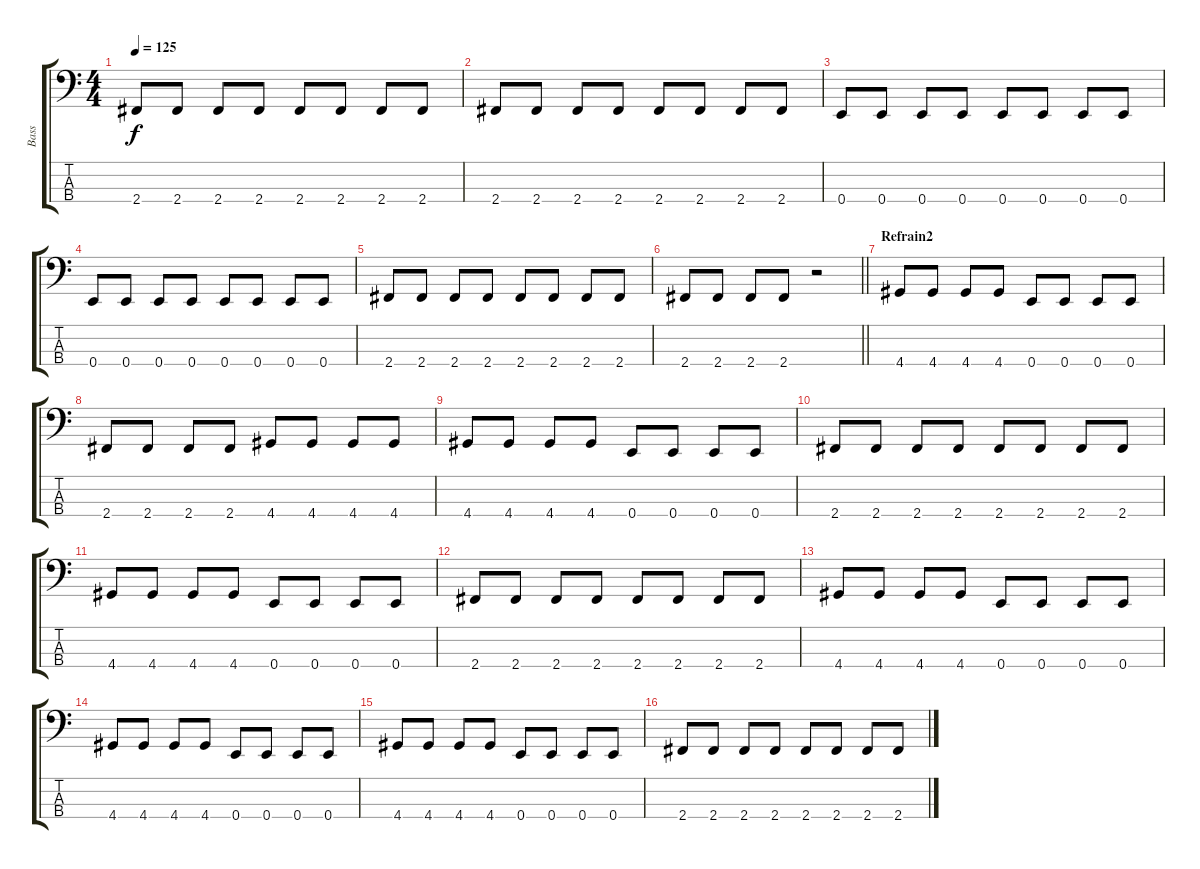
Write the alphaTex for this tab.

\track ("Bass" "Bass") {instrument electricbassfinger}
\staff {score tabs}
\tuning (G2 D2 A1 E1) {hide}
\ts (4 4)
\tempo 125
\clef f4
\ks c
2.4.8{dy f} 2.4.8 2.4.8 2.4.8 2.4.8 2.4.8 2.4.8 2.4.8 |
2.4.8 2.4.8 2.4.8 2.4.8 2.4.8 2.4.8 2.4.8 2.4.8 |
0.4.8 0.4.8 0.4.8 0.4.8 0.4.8 0.4.8 0.4.8 0.4.8 |
0.4.8 0.4.8 0.4.8 0.4.8 0.4.8 0.4.8 0.4.8 0.4.8 |
2.4.8 2.4.8 2.4.8 2.4.8 2.4.8 2.4.8 2.4.8 2.4.8 |
\barLineRight lightlight
2.4.8 2.4.8 2.4.8 2.4.8 r.2 |
\section ("" "Refrain2")
4.4.8 4.4.8 4.4.8 4.4.8 0.4.8 0.4.8 0.4.8 0.4.8 |
2.4.8 2.4.8 2.4.8 2.4.8 4.4.8 4.4.8 4.4.8 4.4.8 |
4.4.8 4.4.8 4.4.8 4.4.8 0.4.8 0.4.8 0.4.8 0.4.8 |
2.4.8 2.4.8 2.4.8 2.4.8 2.4.8 2.4.8 2.4.8 2.4.8 |
4.4.8 4.4.8 4.4.8 4.4.8 0.4.8 0.4.8 0.4.8 0.4.8 |
2.4.8 2.4.8 2.4.8 2.4.8 2.4.8 2.4.8 2.4.8 2.4.8 |
4.4.8 4.4.8 4.4.8 4.4.8 0.4.8 0.4.8 0.4.8 0.4.8 |
4.4.8 4.4.8 4.4.8 4.4.8 0.4.8 0.4.8 0.4.8 0.4.8 |
4.4.8 4.4.8 4.4.8 4.4.8 0.4.8 0.4.8 0.4.8 0.4.8 |
2.4.8 2.4.8 2.4.8 2.4.8 2.4.8 2.4.8 2.4.8 2.4.8
